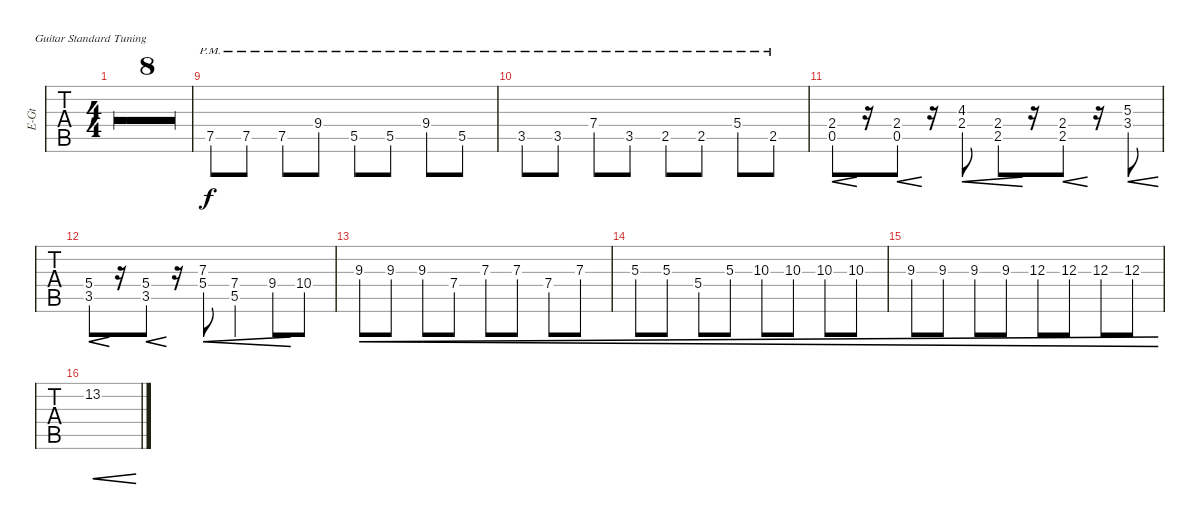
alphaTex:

\defaultSystemsLayout 4
\bracketExtendMode groupsimilarinstruments
\multiTrackTrackNamePolicy hidden
\otherSystemsTrackNameOrientation horizontal
\track ("Drive" "E-Gt") {multiBarRest instrument distortionguitar}
\staff {tabs}
\tuning (E4 B3 G3 D3 A2 E2)
\ts (4 4)
\tempo 80
\clef g2
\ks c
|
|
|
|
|
|
|
|
7.5{pm}.8 7.5{pm}.8 7.5{pm}.8 9.4{pm}.8 5.5{pm}.8 5.5{pm}.8 9.4{pm}.8 5.5{pm}.8 |
3.5{pm}.8 3.5{pm}.8 7.4{pm}.8 3.5{pm}.8 2.5{pm}.8 2.5{pm}.8 5.4{pm}.8 2.5{pm}.8 |
(0.5 2.4).8{cre} r.16 (0.5 2.4).8{cre} r.16 (2.4 4.3).8{cre} (2.5 2.4).8{cre} r.16 (2.5 2.4).8{cre} r.16 (3.4 5.3).8{cre} |
(3.5 5.4).8{cre} r.16 (3.5 5.4).8{cre} r.16 (5.4 7.3).8{cre} (5.5 7.4).4{cre} 9.4.8{cre} 10.4.8 |
9.3.8{cre} 9.3.8{cre} 9.3.8{cre} 7.4.8{cre} 7.3.8{cre} 7.3.8{cre} 7.4.8{cre} 7.3.8{cre} |
5.3.8{cre} 5.3.8{cre} 5.4.8{cre} 5.3.8{cre} 10.3.8{cre} 10.3.8{cre} 10.3.8{cre} 10.3.8{cre} |
9.3.8{cre} 9.3.8{cre} 9.3.8{cre} 9.3.8{cre} 12.3.8{cre} 12.3.8{cre} 12.3.8{cre} 12.3.8{cre} |
13.2.1{cre}
